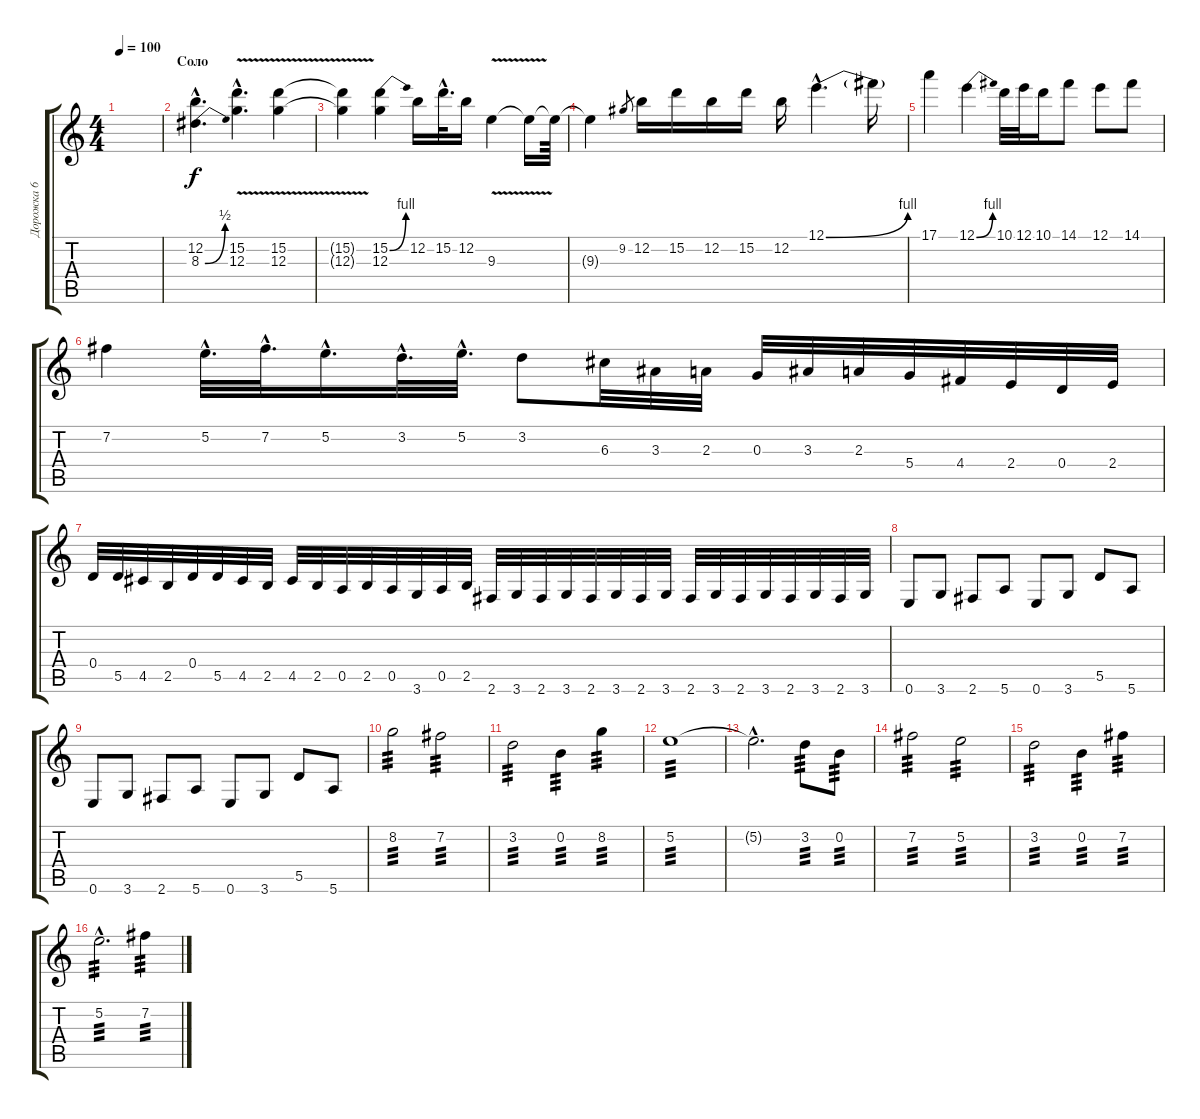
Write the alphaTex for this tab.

\track ("Дорожка 6" "Дорожка 6") {instrument distortionguitar}
\staff {score tabs}
\tuning (E4 B3 G3 D3 A2 E2) {hide}
\ts (4 4)
\tempo 100
\clef g2
\ks c
|
\section ("" "Соло")
(12.2{hac} 8.3{be (bend 0 0 60 2) hac}).4{d} (15.2{v hac} 12.3{hac}).4{d} (15.2{v} 12.3).4 |
(15.2{t} 12.3{t}).4 (15.2{be (bend 0 0 60 4)} 12.3).4 12.2.16 15.2{hac}.32{d} 12.2.16 9.3{v}.4 9.3{t}.16 9.3{t}.64 |
9.3{t}.4 9.2.8{gr} 12.2.16 15.2.16 12.2.16 15.2.16 12.2.16 12.1{be (bend 0 0 60 4) hac}.4{d} 12.1{t}.16 |
17.1.4 12.1{be (bend 0 0 60 4)}.4 10.1.32 12.1.32 10.1.16 14.1.8 12.1.8 14.1.8 |
7.2.4 5.2{hac}.32{d} 7.2{hac}.32{d} 5.2{hac}.16{d} 3.2{hac}.32{d} 5.2{hac}.32{d} 3.2.8 6.3.32 3.3.32 2.3.32 0.3.32 3.3.32 2.3.32 5.4.32 4.4.32 2.4.32 0.4.32 2.4.32 |
0.4.32 5.5.32 4.5.32 2.5.32 0.4.32 5.5.32 4.5.32 2.5.32 4.5.32 2.5.32 0.5.32 2.5.32 0.5.32 3.6.32 0.5.32 2.5.32 2.6.32 3.6.32 2.6.32 3.6.32 2.6.32 3.6.32 2.6.32 3.6.32 2.6.32 3.6.32 2.6.32 3.6.32 2.6.32 3.6.32 2.6.32 3.6.32 |
0.6.8 3.6.8 2.6.8 5.6.8 0.6.8 3.6.8 5.5.8 5.6.8 |
0.6.8 3.6.8 2.6.8 5.6.8 0.6.8 3.6.8 5.5.8 5.6.8 |
8.2.2{tp 3} 7.2.2{tp 3} |
3.2.2{tp 3} 0.2.4{tp 3} 8.2.4{tp 3} |
5.2.1{tp 3} |
5.2{hac t}.2{d} 3.2.8{tp 3} 0.2.8{tp 3} |
7.2.2{tp 3} 5.2.2{tp 3} |
3.2.2{tp 3} 0.2.4{tp 3} 7.2.4{tp 3} |
5.2{hac}.2{d tp 3} 7.2.4{tp 3}
